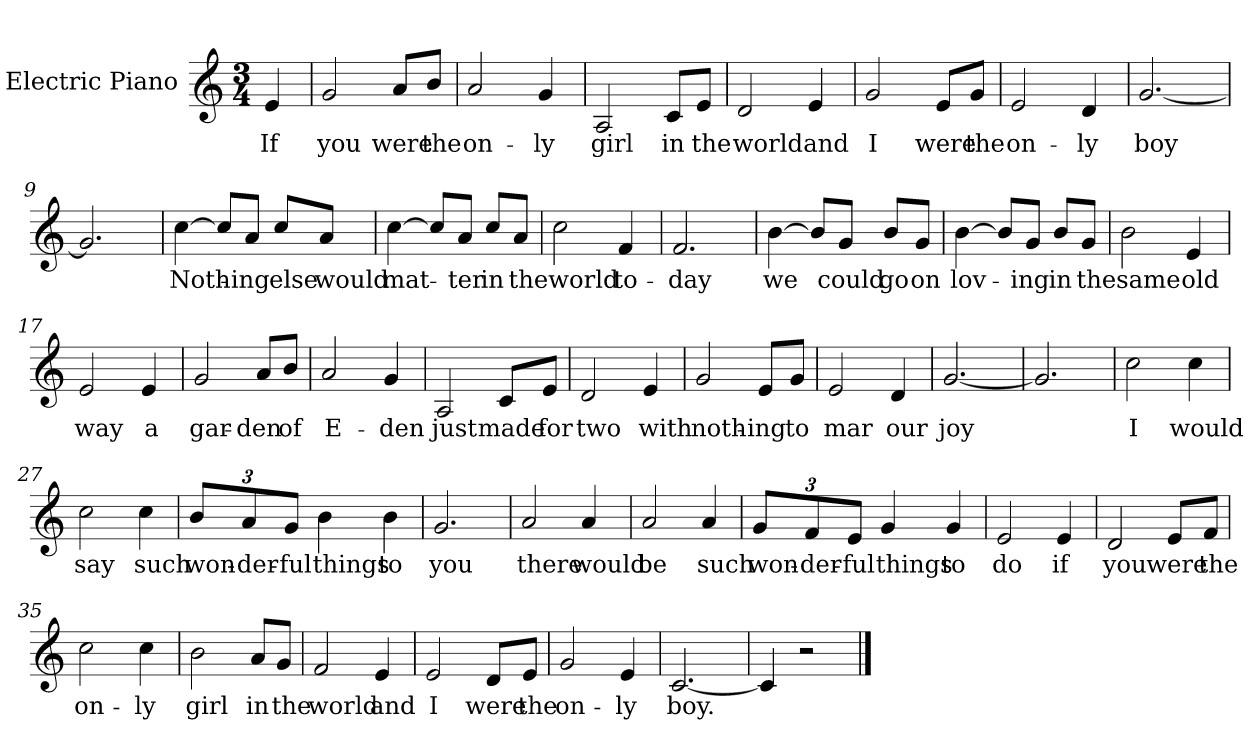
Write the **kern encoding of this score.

**kern	**text
*part1	*part1
*staff1	*staff1
*I"Electric Piano	*
*I'E.Pno	*
*clefG2	*
*k[]	*
*C:	*
*M3/4	*
=1	=1
4e/	If
=2	=2
2g/	you
8a/L	were
8b/J	the
=3	=3
2a/	on-
4g/	-ly
=4	=4
2A/	girl
8c/L	in
8e/J	the
=5	=5
2d/	world
4e/	and
=6	=6
2g/	I
8e/L	were
8g/J	the
!!LO:LB:g=z
=7	=7
2e/	on-
4d/	-ly
=8	=8
[2.g/	boy
=9	=9
2.g/]	.
=10	=10
[4cc\	Noth-
8cc/L]	.
8a/J	-ing
8cc/L	else
8a/J	would
=11	=11
[4cc\	mat-
8cc/L]	.
8a/J	-ter
8cc/L	in
8a/J	the
=12	=12
2cc\	world
4f/	to-
=13	=13
2.f/	-day
!!LO:LB:g=z
=14	=14
[4b\	we
8b/L]	.
8g/J	could
8b/L	go
8g/J	on
=15	=15
[4b\	lov-
8b/L]	.
8g/J	-ing
8b/L	in
8g/J	the
=16	=16
2b\	same
4e/	old
=17	=17
2e/	way
4e/	a
=18	=18
2g/	gar-
8a/L	-den
8b/J	of
=19	=19
2a/	E-
4g/	-den
!!LO:LB:g=z
=20	=20
2A/	just
8c/L	made
8e/J	for
=21	=21
2d/	two
4e/	with
=22	=22
2g/	noth-
8e/L	-ing
8g/J	to
=23	=23
2e/	mar
4d/	our
=24	=24
[2.g/	joy
=25	=25
2.g/]	.
=26	=26
2cc\	I
4cc\	would
=27	=27
2cc\	say
4cc\	such
!!LO:LB:g=z
=28	=28
*Xbrackettup	*
12b/L	won-
12a/	-der-
12g/J	-ful
4b\	things
4b\	to
=29	=29
2.g/	you
=30	=30
2a/	there
4a/	would
=31	=31
2a/	be
4a/	such
=32	=32
12g/L	won-
12f/	-der-
12e/J	-ful
4g/	things
4g/	to
!!LO:LB:g=z
=33	=33
2e/	do
4e/	if
=34	=34
2d/	you
8e/L	were
8f/J	the
=35	=35
2cc\	on-
4cc\	-ly
=36	=36
2b\	girl
8a/L	in
8g/J	the
!!LO:LB:g=z
=37	=37
2f/	world
4e/	and
=38	=38
2e/	I
8d/L	were
8e/J	the
=39	=39
2g/	on-
4e/	-ly
=40	=40
[2.c/	boy.
=41	=41
4c/]	.
2r	.
==	==
*-	*-
